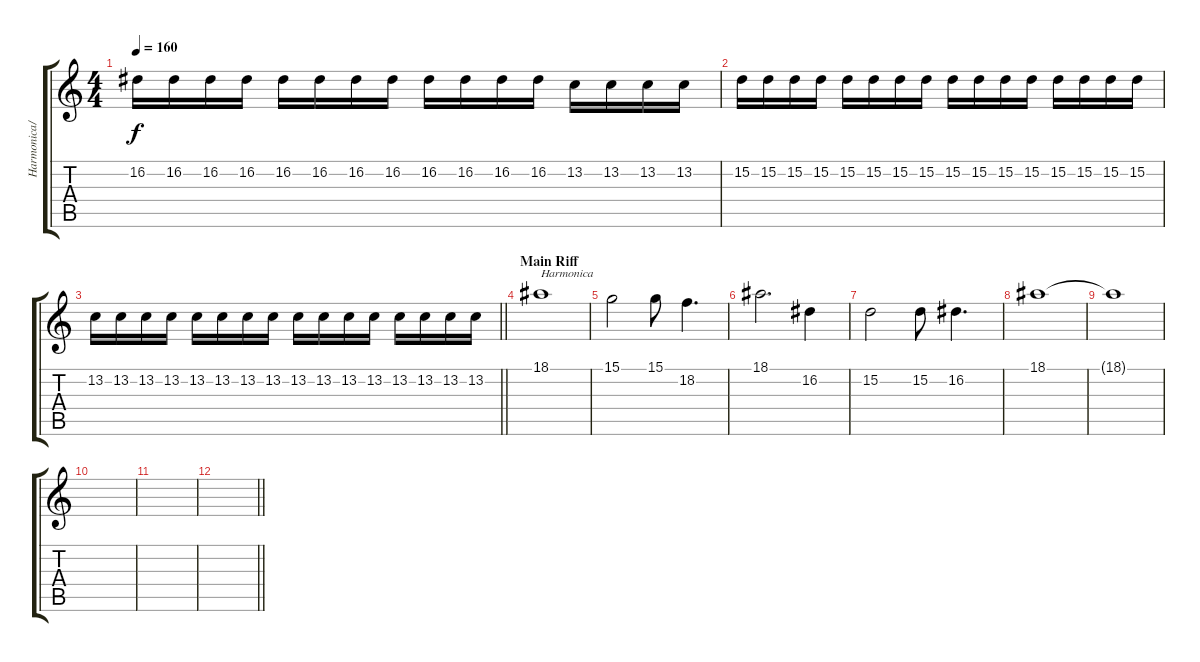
\track ("Harmonica/Additional Guitar" "Harmonica/") {instrument harmonica}
\staff {score tabs}
\tuning (E4 B3 G3 D3 A2 E2) {hide}
\ts (4 4)
\tempo 160
\clef g2
\ks c
16.2.16{dy f} 16.2.16 16.2.16 16.2.16 16.2.16 16.2.16 16.2.16 16.2.16 16.2.16 16.2.16 16.2.16 16.2.16 13.2.16 13.2.16 13.2.16 13.2.16 |
15.2.16 15.2.16 15.2.16 15.2.16 15.2.16 15.2.16 15.2.16 15.2.16 15.2.16 15.2.16 15.2.16 15.2.16 15.2.16 15.2.16 15.2.16 15.2.16 |
\barLineRight lightlight
13.2.16 13.2.16 13.2.16 13.2.16 13.2.16 13.2.16 13.2.16 13.2.16 13.2.16 13.2.16 13.2.16 13.2.16 13.2.16 13.2.16 13.2.16 13.2.16 |
\section ("" "Main Riff")
18.1.1{txt "Harmonica" instrument harmonica} |
15.1.2 15.1.8 18.2.4{d} |
18.1.2{d} 16.2.4 |
15.2.2 15.2.8 16.2.4{d} |
18.1.1 |
18.1{t}.1 |
|
|
\barLineRight lightlight
